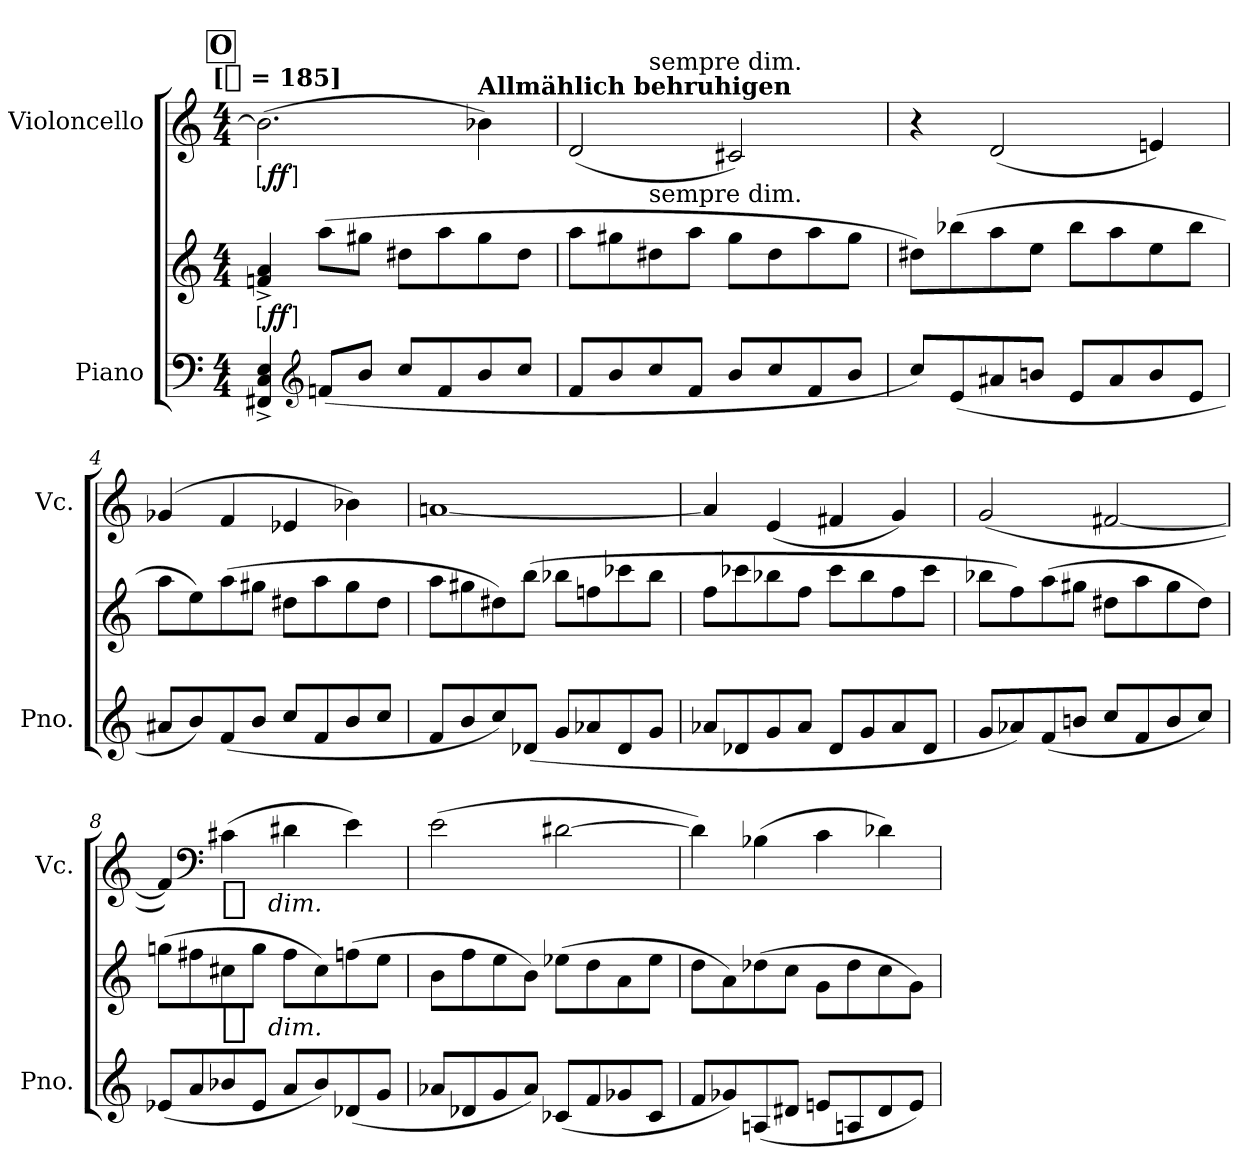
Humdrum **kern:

**kern	**kern	**dynam	**kern	**dynam
*part2	*part2	*part2	*part1	*part1
*staff3	*staff2	*staff2/3	*staff1	*staff1
*I"Piano	*	*	*I"Violoncello	*
*I'Pno.	*	*	*I'Vc.	*
*clefF4	*clefG2	*	*clefG2	*
*k[]	*k[]	*	*k[]	*
*C:	*C:	*	*C:	*
!!LO:TX:omd:t=[[quarter] = 185]
*M4/4	*M4/4	*	*M4/4	*
*MM185	*MM185	*	*MM185	*
!!LO:REH:place=s1:t=O
=1	=1	=1	=1	=1
!	!	!LO:DY:ed=brack	!	!LO:DY:ed=brack
4FF#X^> 4C^> 4E^>	4fn^> 4a^>	ff	(2.b]	ff
*clefG2	*	*	*	*
(8fnL	(8aaL	.	.	.
8bJ	8gg#XJ	.	.	.
8ccL	8dd#XL	.	.	.
8f	8aa	.	.	.
!	!	!	!LO:TX:a:B:t=Allmählich behruhigen	!
8b	8gg#	.	4b-X)	.
8ccJ	8dd#J	.	.	.
=2	=2	=2	=2	=2
*	*	*	*^	*
8fL	8aaL	.	(2d	4ryy	.
8b	8gg#X	.	.	.	.
!	!	!	!	!LO:TX:t=sempre dim.	!
!	!LO:TX:t=sempre dim.	!	!	!	!
8cc	8dd#X	.	.	2.ryy	.
8fJ	8aaJ	.	.	.	.
8bL	8gg#L	.	2c#X)	.	.
8cc	8dd#	.	.	.	.
8f	8aa	.	.	.	.
8bJ	8gg#J	.	.	.	.
*	*	*	*v	*v	*
=3	=3	=3	=3	=3
8ccL)	8dd#XL)	.	4r	.
(8e	(8bb-X	.	.	.
8a#X	8aa	.	(2d	.
8bnJ	8eeJ	.	.	.
8eL	8bb-L	.	.	.
8a#	8aa	.	.	.
8b	8ee	.	4en)	.
8eJ	8bb-J	.	.	.
=4	=4	=4	=4	=4
8a#XL	8aaL	.	(4g-X	.
8b)	8ee)	.	.	.
(8f	(8aa	.	4f	.
8bJ	8gg#XJ	.	.	.
8ccL	8dd#XL	.	4e-X	.
8f	8aa	.	.	.
8b	8gg#	.	4b-X)	.
8ccJ	8dd#J	.	.	.
=5	=5	=5	=5	=5
8fL	8aaL	.	[1an	.
8b	8gg#X	.	.	.
8cc)	8dd#X)	.	.	.
(8d-XJ	(8bbJ	.	.	.
8gL	8bb-XL	.	.	.
8a-X	8ffn	.	.	.
8d-	8ccc-X	.	.	.
8gJ	8bb-J	.	.	.
=6	=6	=6	=6	=6
8a-XL	8ffL	.	4a]	.
8d-X	8ccc-X	.	.	.
8g	8bb-X	.	(4e	.
8a-J	8ffJ	.	.	.
8d-L	8ccc-L	.	4f#X	.
8g	8bb-	.	.	.
8a-	8ff	.	4g)	.
8d-J	8ccc-J	.	.	.
=7	=7	=7	=7	=7
8gL	8bb-XL	.	(2g	.
8a-X)	8ff)	.	.	.
(8f	(8aa	.	.	.
8bnJ	8gg#XJ	.	.	.
8ccL	8dd#XL	.	[2f#X	.
8f	8aa	.	.	.
8b	8gg#	.	.	.
8ccJ)	8dd#J)	.	.	.
=8	=8	=8	=8	=8
(8e-XL	(8ggnL	.	4f#])	.
8a	8ff#X	.	.	.
*	*	*	*clefF4	*
!	!	!LO:DY:t=%s dim.	!	!LO:DY:t=%s dim.
8b-X	8cc#X	mf	(4c#X	mf
8e-J	8ggJ	.	.	.
8aL	8ff#L	.	4d#X	.
8b-)	8cc#)	.	.	.
(8d-X	(8ffn	.	4e)	.
8gJ	8eeJ	.	.	.
=9	=9	=9	=9	=9
8a-XL	8bL	.	(2e	.
8d-X	8ff	.	.	.
8g	8ee	.	.	.
8a-J)	8bJ)	.	.	.
(8c-XL	(8ee-XL	.	[2d#X	.
8f	8dd	.	.	.
8g-X	8a	.	.	.
8c-J	8ee-J	.	.	.
=10	=10	=10	=10	=10
8fL	8ddL	.	4d#])	.
8g-X)	8a)	.	.	.
(8An	(8dd-X	.	(4B-X	.
8d#XJ	8ccJ	.	.	.
8enL	8gL	.	4c	.
8An	8dd-	.	.	.
8d#	8cc	.	4d-X)	.
8eJ)	8gJ)	.	.	.
=	=	=	=	=
*-	*-	*-	*-	*-
